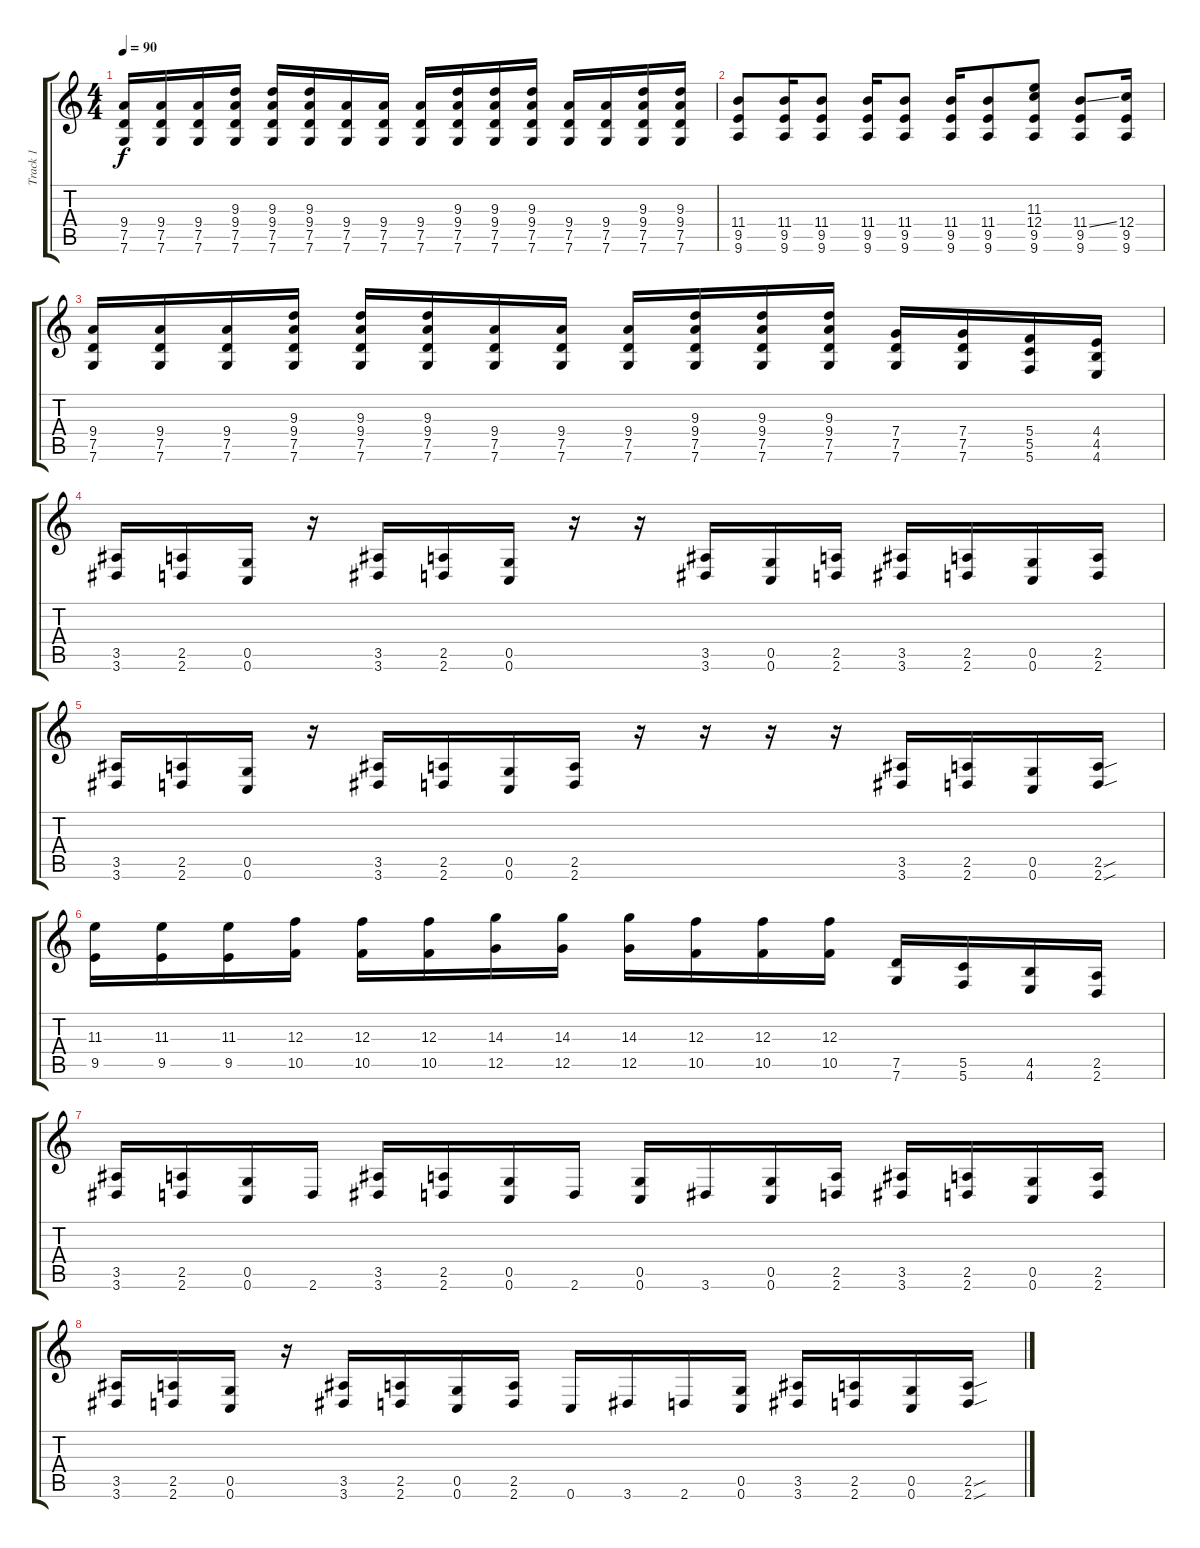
\track ("Track 1" "Track 1") {instrument distortionguitar}
\staff {score tabs}
\tuning (D4 A3 F3 C3 G2 C2) {hide}
\ts (4 4)
\tempo 90
\clef g2
\ks c
(9.4 7.5 7.6).16{dy f} (9.4 7.5 7.6).16 (9.4 7.5 7.6).16 (9.3 9.4 7.5 7.6).16 (9.3 9.4 7.5 7.6).16 (9.3 9.4 7.5 7.6).16 (9.4 7.5 7.6).16 (9.4 7.5 7.6).16 (9.4 7.5 7.6).16 (9.3 9.4 7.5 7.6).16 (9.3 9.4 7.5 7.6).16 (9.3 9.4 7.5 7.6).16 (9.4 7.5 7.6).16 (9.4 7.5 7.6).16 (9.3 9.4 7.5 7.6).16 (9.3 9.4 7.5 7.6).16 |
(11.4 9.5 9.6).8 (11.4 9.5 9.6).16 (11.4 9.5 9.6).8 (11.4 9.5 9.6).16 (11.4 9.5 9.6).8 (11.4 9.5 9.6).16 (11.4 9.5 9.6).8 (11.3 12.4 9.5 9.6).8 (11.4{ss} 9.5 9.6).8 (12.4 9.5 9.6).16 |
(9.4 7.5 7.6).16 (9.4 7.5 7.6).16 (9.4 7.5 7.6).16 (9.3 9.4 7.5 7.6).16 (9.3 9.4 7.5 7.6).16 (9.3 9.4 7.5 7.6).16 (9.4 7.5 7.6).16 (9.4 7.5 7.6).16 (9.4 7.5 7.6).16 (9.3 9.4 7.5 7.6).16 (9.3 9.4 7.5 7.6).16 (9.3 9.4 7.5 7.6).16 (7.4 7.5 7.6).16 (7.4 7.5 7.6).16 (5.4 5.5 5.6).16 (4.4 4.5 4.6).16 |
(3.5 3.6).16 (2.5 2.6).16 (0.5 0.6).16 r.16 (3.5 3.6).16 (2.5 2.6).16 (0.5 0.6).16 r.16 r.16 (3.5 3.6).16 (0.5 0.6).16 (2.5 2.6).16 (3.5 3.6).16 (2.5 2.6).16 (0.5 0.6).16 (2.5 2.6).16 |
(3.5 3.6).16 (2.5 2.6).16 (0.5 0.6).16 r.16 (3.5 3.6).16 (2.5 2.6).16 (0.5 0.6).16 (2.5 2.6).16 r.16 r.16 r.16 r.16 (3.5 3.6).16 (2.5 2.6).16 (0.5 0.6).16 (2.5{sou} 2.6{sou}).16 |
(11.3 9.5).16 (11.3 9.5).16 (11.3 9.5).16 (12.3 10.5).16 (12.3 10.5).16 (12.3 10.5).16 (14.3 12.5).16 (14.3 12.5).16 (14.3 12.5).16 (12.3 10.5).16 (12.3 10.5).16 (12.3 10.5).16 (7.5 7.6).16 (5.5 5.6).16 (4.5 4.6).16 (2.5 2.6).16 |
(3.5 3.6).16 (2.5 2.6).16 (0.5 0.6).16 2.6.16 (3.5 3.6).16 (2.5 2.6).16 (0.5 0.6).16 2.6.16 (0.5 0.6).16 3.6.16 (0.5 0.6).16 (2.5 2.6).16 (3.5 3.6).16 (2.5 2.6).16 (0.5 0.6).16 (2.5 2.6).16 |
(3.5 3.6).16 (2.5 2.6).16 (0.5 0.6).16 r.16 (3.5 3.6).16 (2.5 2.6).16 (0.5 0.6).16 (2.5 2.6).16 0.6.16 3.6.16 2.6.16 (0.5 0.6).16 (3.5 3.6).16 (2.5 2.6).16 (0.5 0.6).16 (2.5{sou} 2.6{sou}).16
